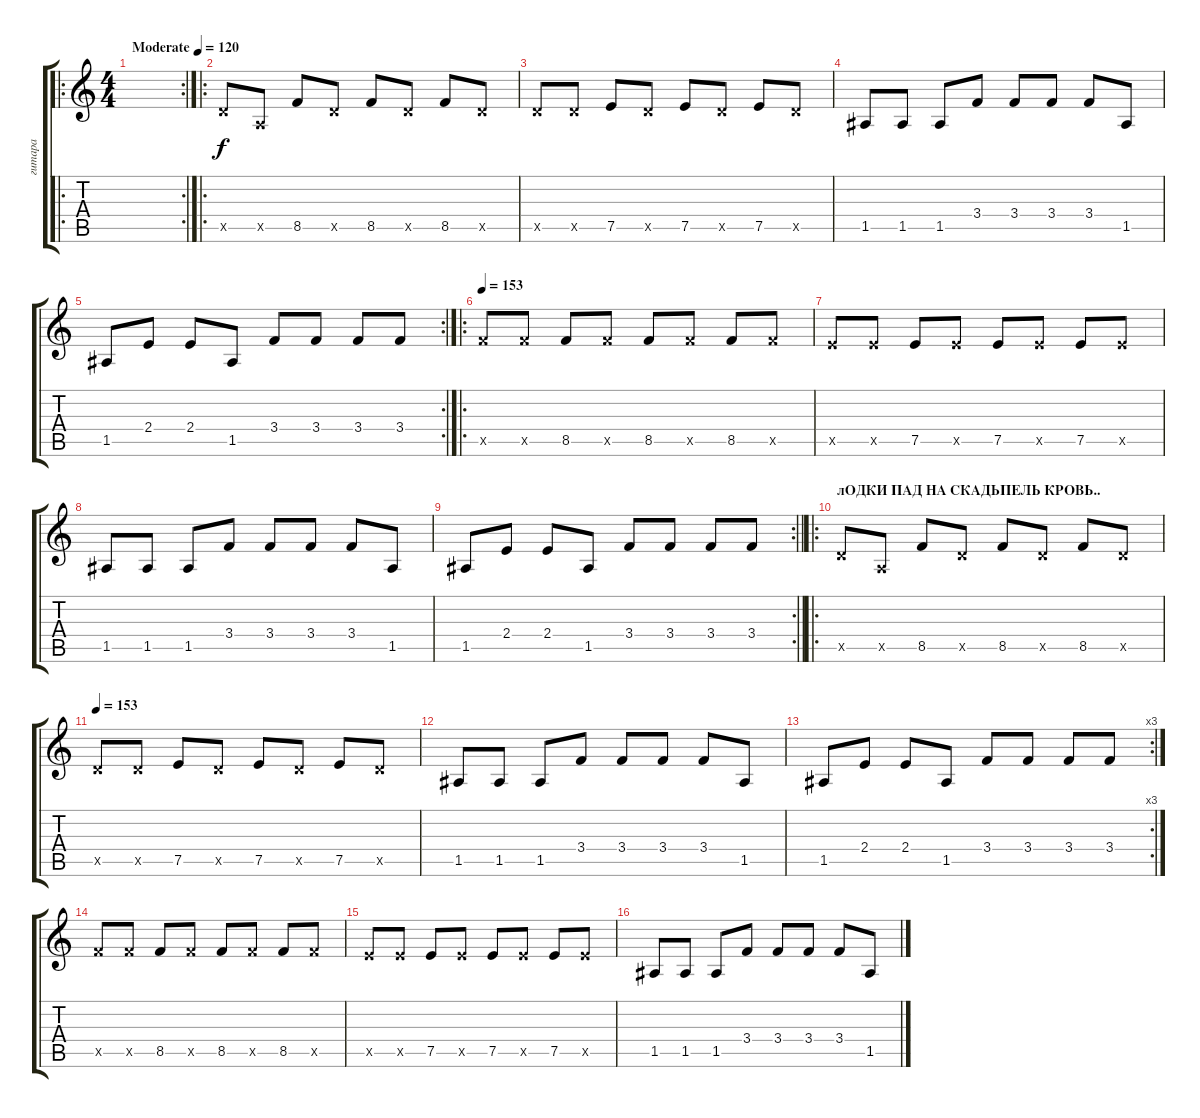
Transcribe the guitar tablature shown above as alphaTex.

\track ("гитара" "гитара") {instrument distortionguitar}
\staff {score tabs}
\tuning (E4 B3 G3 D3 A2 D2) {hide}
\ro
\rc 2
\ts (4 4)
\tempo (120 "Moderate")
\tempo 153
\tempo (120 "Moderate")
\clef g2
\ks c
|
\ro
5.5{x}.8 0.5{x}.8 8.5.8 5.5{x}.8 8.5.8 5.5{x}.8 8.5.8 5.5{x}.8 |
5.5{x}.8 5.5{x}.8 7.5.8 5.5{x}.8 7.5.8 5.5{x}.8 7.5.8 5.5{x}.8 |
1.5.8 1.5.8 1.5.8 3.4.8 3.4.8 3.4.8 3.4.8 1.5.8 |
\rc 2
1.5.8 2.4.8 2.4.8 1.5.8 3.4.8 3.4.8 3.4.8 3.4.8 |
\ro
\tempo 153
8.5{x}.8 8.5{x}.8 8.5.8 8.5{x}.8 8.5.8 8.5{x}.8 8.5.8 8.5{x}.8 |
7.5{x}.8 7.5{x}.8 7.5.8 7.5{x}.8 7.5.8 7.5{x}.8 7.5.8 7.5{x}.8 |
1.5.8 1.5.8 1.5.8 3.4.8 3.4.8 3.4.8 3.4.8 1.5.8 |
\rc 2
\barLineRight lightlight
1.5.8 2.4.8 2.4.8 1.5.8 3.4.8 3.4.8 3.4.8 3.4.8 |
\ro
\section ("" "лОДКИ ПАД НА СКАДЬПЕЛЬ КРОВЬ..")
5.5{x}.8 0.5{x}.8 8.5.8 5.5{x}.8 8.5.8 5.5{x}.8 8.5.8 5.5{x}.8 |
\tempo 153
5.5{x}.8 5.5{x}.8 7.5.8 5.5{x}.8 7.5.8 5.5{x}.8 7.5.8 5.5{x}.8 |
1.5.8 1.5.8 1.5.8 3.4.8 3.4.8 3.4.8 3.4.8 1.5.8 |
\rc 3
1.5.8 2.4.8 2.4.8 1.5.8 3.4.8 3.4.8 3.4.8 3.4.8 |
8.5{x}.8 8.5{x}.8 8.5.8 8.5{x}.8 8.5.8 8.5{x}.8 8.5.8 8.5{x}.8 |
7.5{x}.8 7.5{x}.8 7.5.8 7.5{x}.8 7.5.8 7.5{x}.8 7.5.8 7.5{x}.8 |
1.5.8 1.5.8 1.5.8 3.4.8 3.4.8 3.4.8 3.4.8 1.5.8
